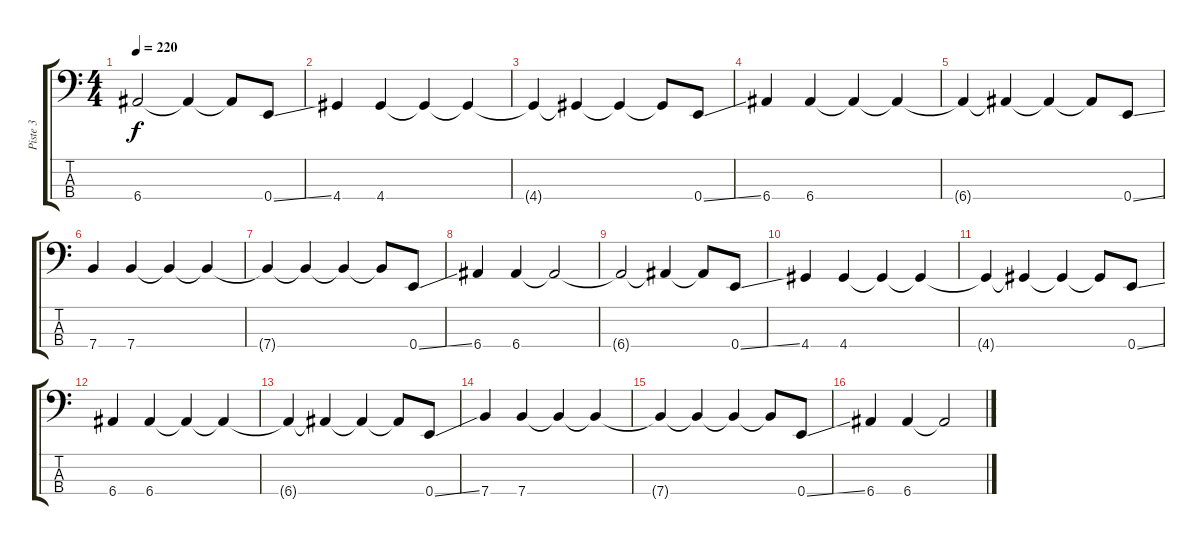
\track ("Piste 3" "Piste 3") {instrument acousticbass}
\staff {score tabs}
\tuning (G2 D2 A1 E1) {hide}
\ts (4 4)
\tempo 220
\clef f4
\ks c
6.4{t}.2{dy f} 6.4{t}.4 6.4{t}.8 0.4{ss}.8 |
4.4.4 4.4.4 4.4{t}.4 4.4{t}.4 |
4.4{t}.4 4.4{t}.4 4.4{t}.4 4.4{t}.8 0.4{ss}.8 |
6.4.4 6.4.4 6.4{t}.4 6.4{t}.4 |
6.4{t}.4 6.4{t}.4 6.4{t}.4 6.4{t}.8 0.4{ss}.8 |
7.4.4 7.4.4 7.4{t}.4 7.4{t}.4 |
7.4{t}.4 7.4{t}.4 7.4{t}.4 7.4{t}.8 0.4{ss}.8 |
6.4.4 6.4.4 6.4{t}.2 |
6.4{t}.2 6.4{t}.4 6.4{t}.8 0.4{ss}.8 |
4.4.4 4.4.4 4.4{t}.4 4.4{t}.4 |
4.4{t}.4 4.4{t}.4 4.4{t}.4 4.4{t}.8 0.4{ss}.8 |
6.4.4 6.4.4 6.4{t}.4 6.4{t}.4 |
6.4{t}.4 6.4{t}.4 6.4{t}.4 6.4{t}.8 0.4{ss}.8 |
7.4.4 7.4.4 7.4{t}.4 7.4{t}.4 |
7.4{t}.4 7.4{t}.4 7.4{t}.4 7.4{t}.8 0.4{ss}.8 |
6.4.4 6.4.4 6.4{t}.2
